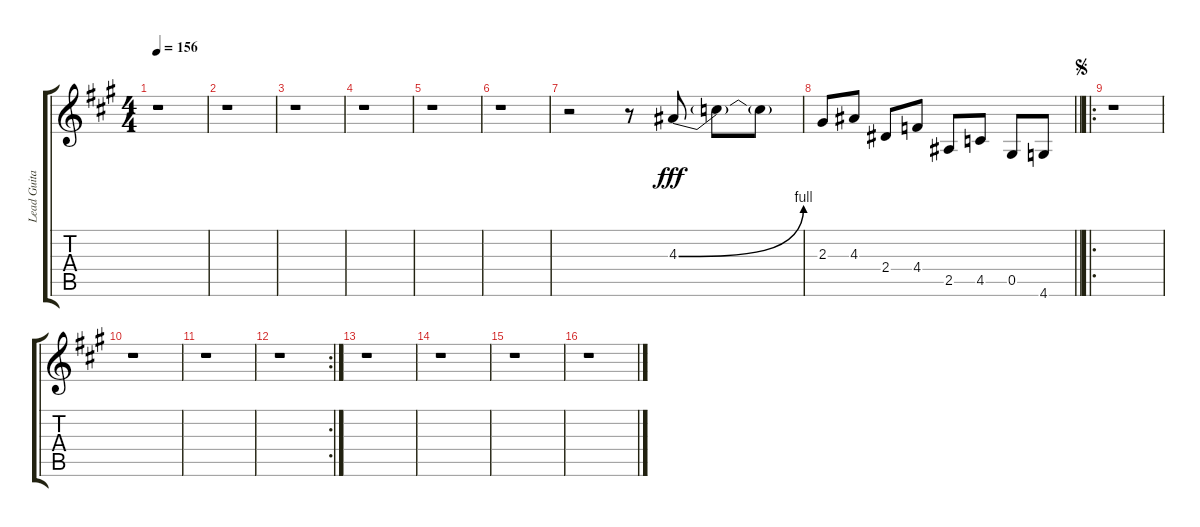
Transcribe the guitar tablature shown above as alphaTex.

\track ("Lead Guitar" "Lead Guita") {instrument distortionguitar}
\staff {score tabs}
\tuning (Eb4 Bb3 Gb3 Db3 Ab2 Eb2) {hide}
\ts (4 4)
\tempo 156
\clef g2
\ks a
r.1{dy fff instrument distortionguitar} |
r.1 |
r.1 |
r.1 |
r.1 |
r.1 |
r.2 r.8 4.3{be (bend 0 0 60 4)}.8 4.3{t}.8 4.3{t}.8 |
\barLineRight lightlight
2.3.8 4.3.8 2.4.8 4.4.8 2.5.8 4.5.8 0.5.8 4.6.8 |
\ro
\jump segno
r.1 |
r.1 |
r.1 |
\rc 2
r.1 |
r.1 |
r.1 |
r.1 |
r.1
